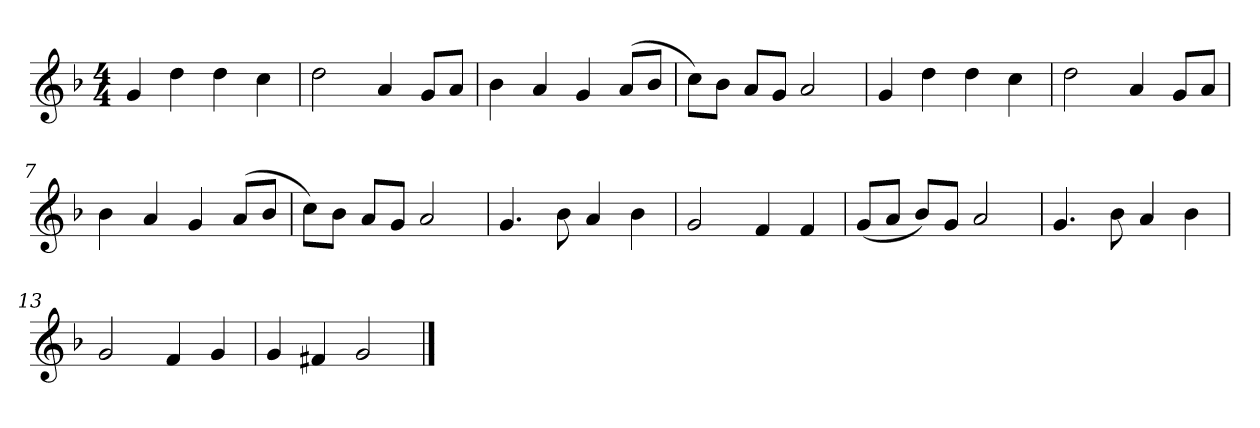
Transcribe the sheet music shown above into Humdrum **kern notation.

**kern
*part1
*staff1
*k[b-]
*M4/4
*MM120
=1
4g
4dd
4dd
4cc
=2
2dd
4a
8gL
8aJ
=3
4b-
4a
4g
(8aL
8b-J
=4
8ccL)
8b-J
8aL
8gJ
2a
=5
4g
4dd
4dd
4cc
=6
2dd
4a
8gL
8aJ
=7
4b-
4a
4g
(8aL
8b-J
=8
8ccL)
8b-J
8aL
8gJ
2a
=9
4.g
8b-
4a
4b-
=10
2g
4f
4f
=11
(8gL
8aJ
8b-L)
8gJ
2a
=12
4.g
8b-
4a
4b-
=13
2g
4f
4g
=14
4g
4f#X
2g
==
*-
